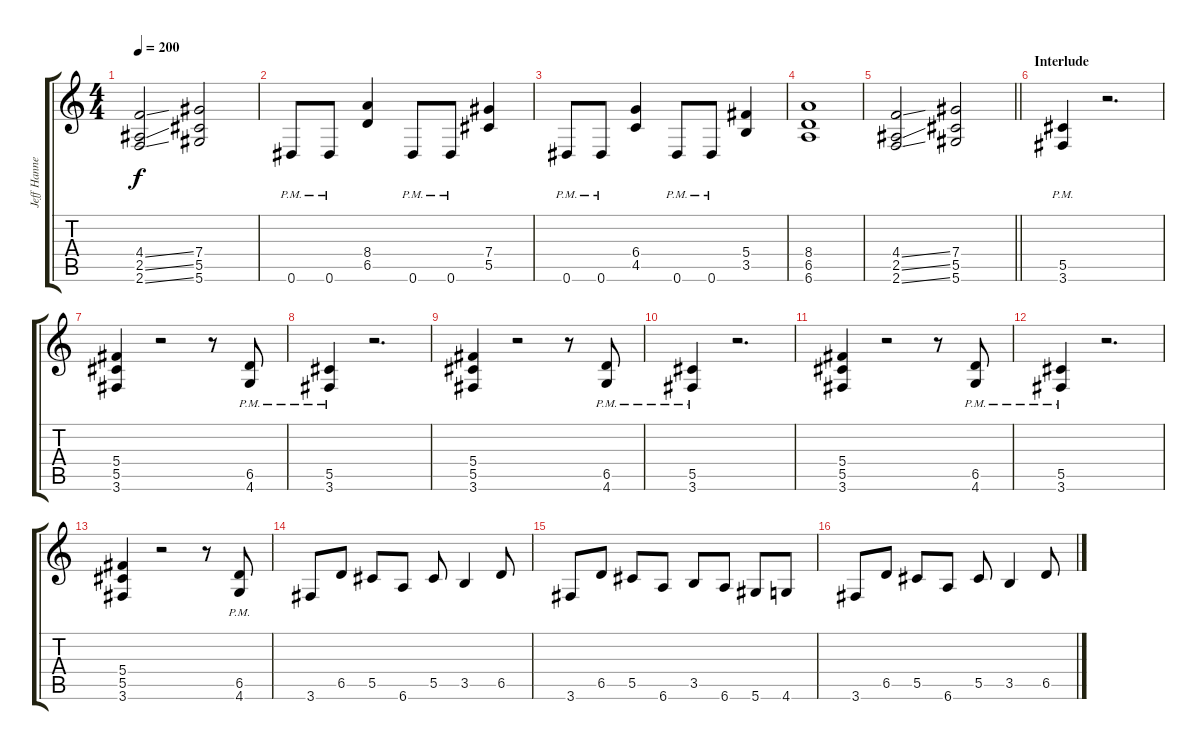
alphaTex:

\track ("Jeff Hanneman (Lead)" "Jeff Hanne") {instrument distortionguitar}
\staff {score tabs}
\tuning (Eb4 Bb3 Gb3 Db3 Ab2 Eb2) {hide}
\ts (4 4)
\tempo 200
\clef g2
\ks c
(4.4{ss} 2.5{ss} 2.6{ss}).2{dy f} (7.4 5.5 5.6).2 |
0.6{pm}.8 0.6{pm}.8 (8.4 6.5).4 0.6{pm}.8 0.6{pm}.8 (7.4 5.5).4 |
0.6{pm}.8 0.6{pm}.8 (6.4 4.5).4 0.6{pm}.8 0.6{pm}.8 (5.4 3.5).4 |
(8.4 6.5 6.6).1 |
\barLineRight lightlight
(4.4{ss} 2.5{ss} 2.6{ss}).2 (7.4 5.5 5.6).2 |
\section ("" "Interlude")
(5.5 3.6{pm}).4 r.2{d} |
(5.4 5.5 3.6).4 r.2 r.8 (6.5 4.6{pm}).8 |
(5.5 3.6{pm}).4 r.2{d} |
(5.4 5.5 3.6).4 r.2 r.8 (6.5 4.6{pm}).8 |
(5.5 3.6{pm}).4 r.2{d} |
(5.4 5.5 3.6).4 r.2 r.8 (6.5{pm} 4.6).8 |
(5.5{pm} 3.6{pm}).4 r.2{d} |
(5.4 5.5 3.6).4 r.2 r.8 (6.5 4.6{pm}).8 |
3.6.8 6.5.8 5.5.8 6.6.8 5.5.8 3.5.4 6.5.8 |
3.6.8 6.5.8 5.5.8 6.6.8 3.5.8 6.6.8 5.6.8 4.6.8 |
3.6.8 6.5.8 5.5.8 6.6.8 5.5.8 3.5.4 6.5.8
